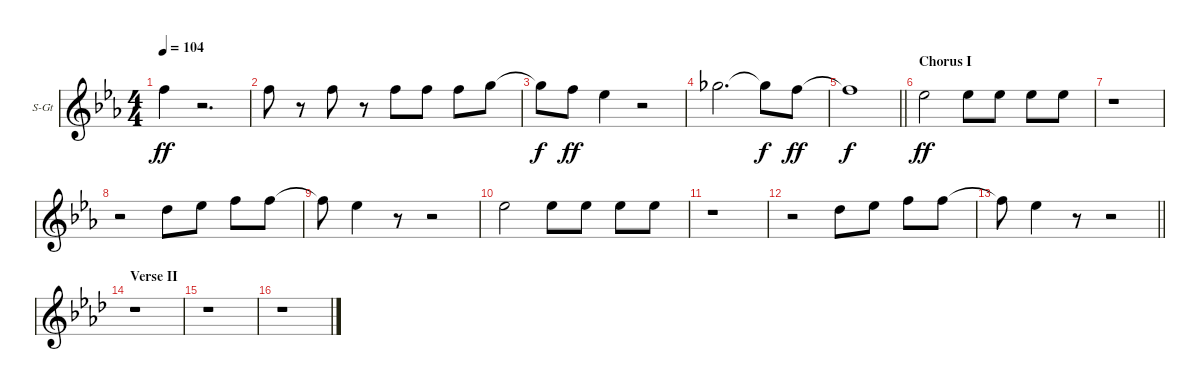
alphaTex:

\bracketExtendMode groupsimilarinstruments
\firstSystemTrackNameOrientation horizontal
\otherSystemsTrackNameOrientation horizontal
\track ("Choir 2 " "S-Gt") {instrument lead6voice}
\staff {score}
\tuning (E4 B3 G3 D3 A2 E2)
\displaytranspose 12
\ts (4 4)
\tempo 104
\clef g2
\ks eb
6.2{t}.4{dy ff} r.2{d} |
6.2.8 r.8 6.2.8 r.8 6.2.8 6.2.8 6.2.8 8.2.8 |
8.2{t}.8{dy f} 6.2.8{dy ff} 4.2.4 r.2 |
7.2.2{d} 7.2{t}.8{dy f} 6.2.8{dy ff} |
\barLineRight lightlight
6.2{t}.1{dy f} |
\section ("" "Chorus I")
8.3.2{dy ff} 8.3.8 8.3.8 8.3.8 8.3.8 |
r.1 |
r.2 7.3.8 8.3.8 6.2.8 6.2.8 |
6.2{t}.8 8.3.4 r.8 r.2 |
8.3.2 8.3.8 8.3.8 8.3.8 8.3.8 |
r.1 |
r.2 7.3.8 8.3.8 6.2.8 6.2.8 |
\barLineRight lightlight
6.2{t}.8 8.3.4 r.8 r.2 |
\section ("" "Verse II")
\ks ab
r.1 |
r.1 |
r.1
